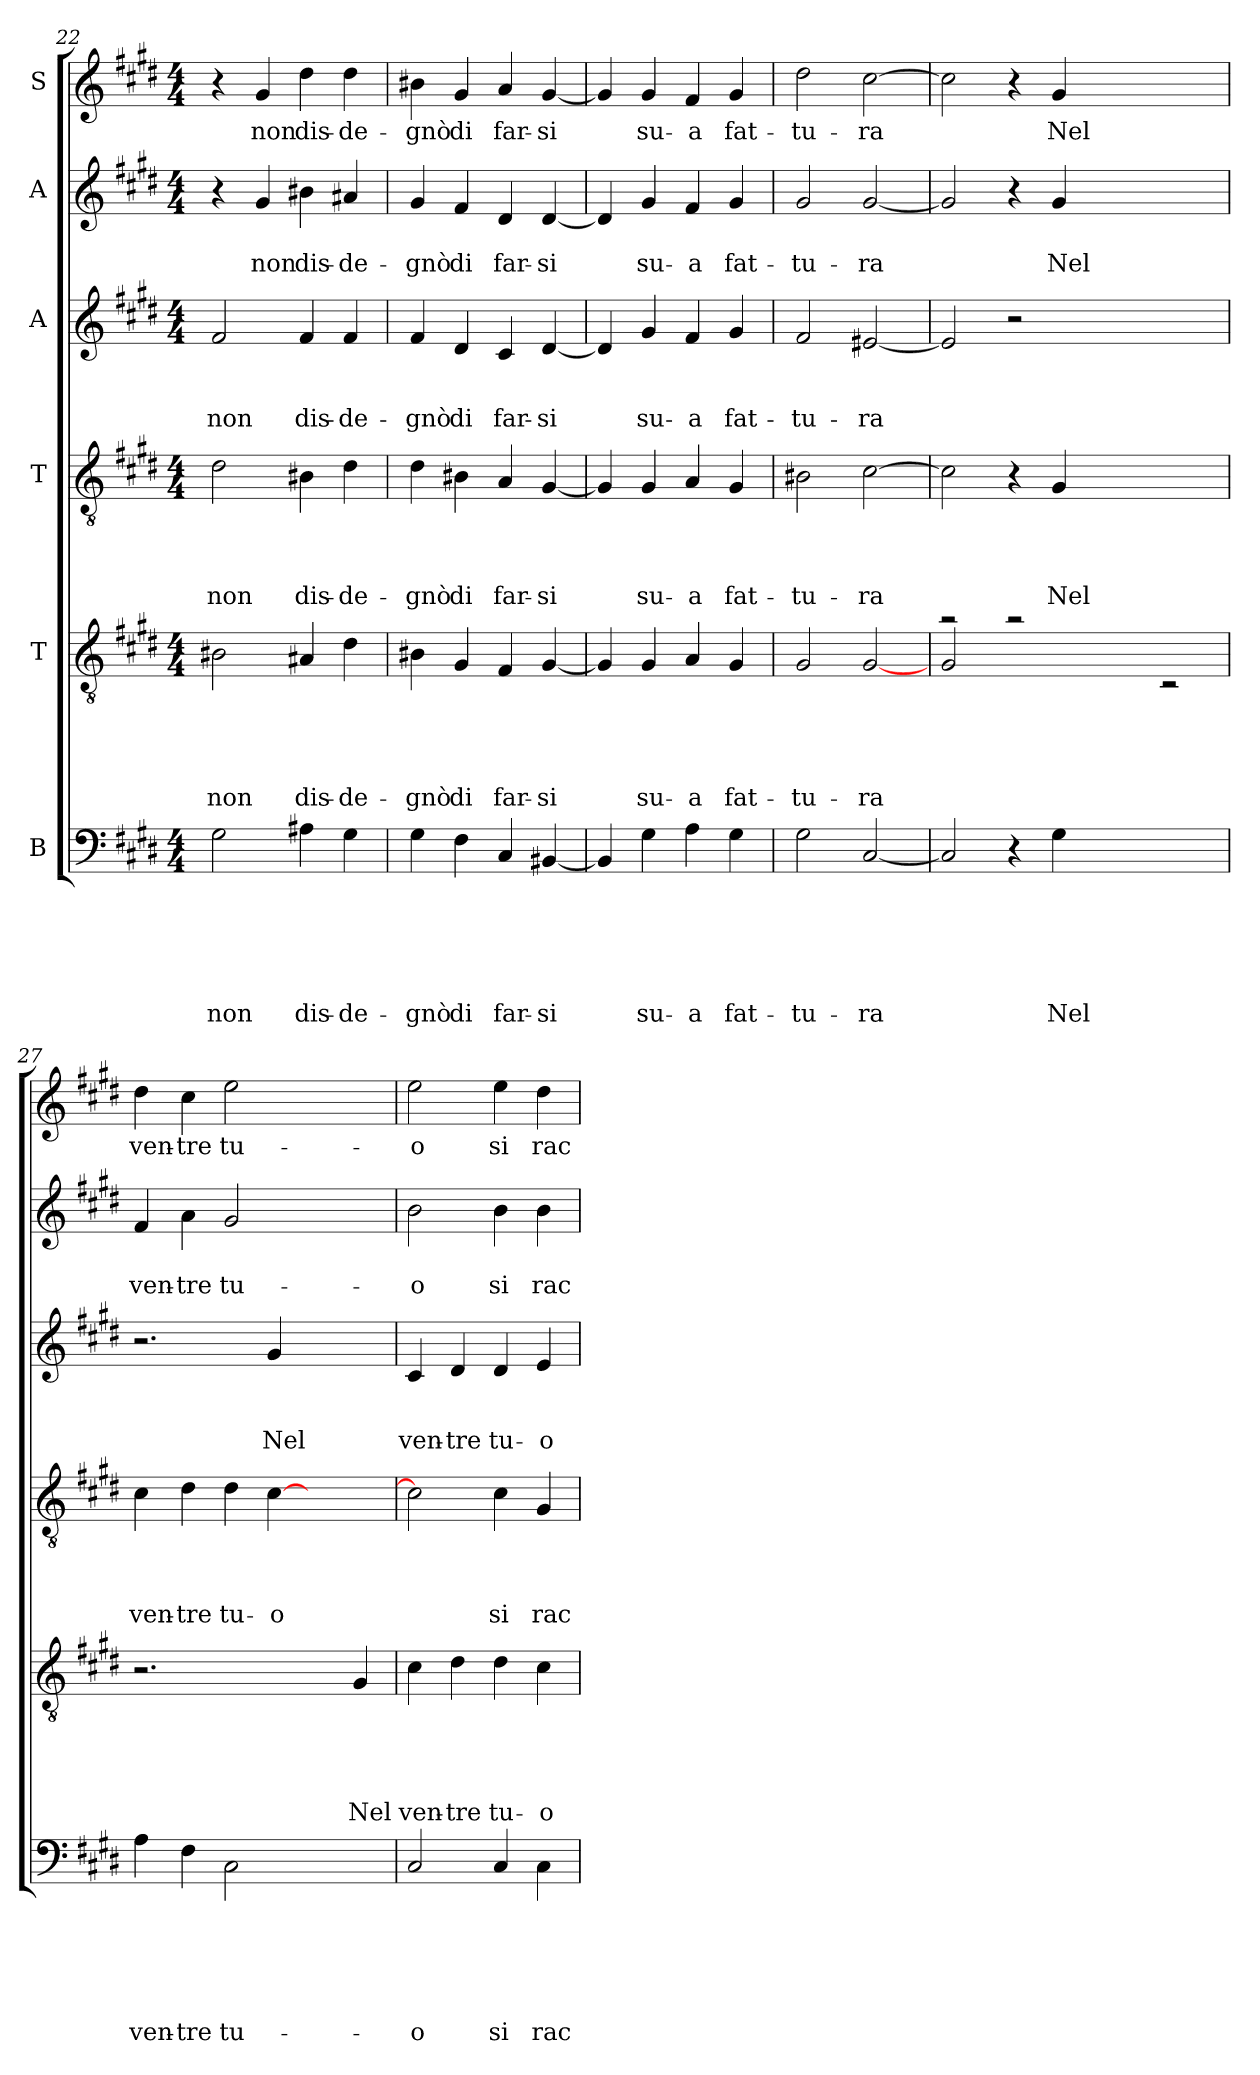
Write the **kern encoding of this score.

**kern	**text	**text	**text	**text	**text	**text	**kern	**text	**text	**text	**text	**text	**kern	**text	**text	**text	**text	**kern	**text	**text	**text	**kern	**text	**text	**kern	**text
*part6	*part6	*part6	*part6	*part6	*part6	*part6	*part5	*part5	*part5	*part5	*part5	*part5	*part4	*part4	*part4	*part4	*part4	*part3	*part3	*part3	*part3	*part2	*part2	*part2	*part1	*part1
*staff6	*staff6	*staff6	*staff6	*staff6	*staff6	*staff6	*staff5	*staff5	*staff5	*staff5	*staff5	*staff5	*staff4	*staff4	*staff4	*staff4	*staff4	*staff3	*staff3	*staff3	*staff3	*staff2	*staff2	*staff2	*staff1	*staff1
*I"B	*	*	*	*	*	*	*I"T	*	*	*	*	*	*I"T	*	*	*	*	*I"A	*	*	*	*I"A	*	*	*I"S	*
*clefF4	*	*	*	*	*	*	*clefGv2	*	*	*	*	*	*clefGv2	*	*	*	*	*clefG2	*	*	*	*clefG2	*	*	*clefG2	*
*k[f#c#g#d#]	*	*	*	*	*	*	*k[f#c#g#d#]	*	*	*	*	*	*k[f#c#g#d#]	*	*	*	*	*k[f#c#g#d#]	*	*	*	*k[f#c#g#d#]	*	*	*k[f#c#g#d#]	*
*E:	*	*	*	*	*	*	*E:	*	*	*	*	*	*E:	*	*	*	*	*E:	*	*	*	*E:	*	*	*E:	*
*M4/4	*	*	*	*	*	*	*M4/4	*	*	*	*	*	*M4/4	*	*	*	*	*M4/4	*	*	*	*M4/4	*	*	*M4/4	*
=22	=22	=22	=22	=22	=22	=22	=22	=22	=22	=22	=22	=22	=22	=22	=22	=22	=22	=22	=22	=22	=22	=22	=22	=22	=22	=22
!	!	!	!	!	!	!LO:LY:b	!	!	!	!	!	!LO:LY:b	!	!	!	!	!LO:LY:b	!	!	!	!LO:LY:b	!	!	!	!	!
2G#\	.	.	.	.	.	non	2B#X\	.	.	.	.	non	2d#\	.	.	.	non	2f#/	.	.	non	4r	.	.	4r	.
!	!	!	!	!	!	!	!	!	!	!	!	!	!	!	!	!	!	!	!	!	!	!	!	!LO:LY:b	!	!LO:LY:b
.	.	.	.	.	.	.	.	.	.	.	.	.	.	.	.	.	.	.	.	.	.	4g#/	.	non	4g#/	non
!	!	!	!	!	!	!LO:LY:b	!	!	!	!	!	!LO:LY:b	!	!	!	!	!LO:LY:b	!	!	!	!LO:LY:b	!	!	!LO:LY:b	!	!LO:LY:b
4A#X\	.	.	.	.	.	dis-	4A#X/	.	.	.	.	dis-	4B#X\	.	.	.	dis-	4f#/	.	.	dis-	4b#X\	.	dis-	4dd#\	dis-
!	!	!	!	!	!	!LO:LY:b	!	!	!	!	!	!LO:LY:b	!	!	!	!	!LO:LY:b	!	!	!	!LO:LY:b	!	!	!LO:LY:b	!	!LO:LY:b
4G#\	.	.	.	.	.	-de-	4d#\	.	.	.	.	-de-	4d#\	.	.	.	-de-	4f#/	.	.	-de-	4a#X/	.	-de-	4dd#\	-de-
=23	=23	=23	=23	=23	=23	=23	=23	=23	=23	=23	=23	=23	=23	=23	=23	=23	=23	=23	=23	=23	=23	=23	=23	=23	=23	=23
!	!	!	!	!	!	!LO:LY:b	!	!	!	!	!	!LO:LY:b	!	!	!	!	!LO:LY:b	!	!	!	!LO:LY:b	!	!	!LO:LY:b	!	!LO:LY:b
4G#\	.	.	.	.	.	-gnò	4B#X\	.	.	.	.	-gnò	4d#\	.	.	.	-gnò	4f#/	.	.	-gnò	4g#/	.	-gnò	4b#X\	-gnò
!	!	!	!	!	!	!LO:LY:b:rj	!	!	!	!	!	!LO:LY:b:rj	!	!	!	!	!LO:LY:b:rj	!	!	!	!LO:LY:b:rj	!	!	!LO:LY:b:rj	!	!LO:LY:b:rj
4F#\	.	.	.	.	.	di	4G#/	.	.	.	.	di	4B#X\	.	.	.	di	4d#/	.	.	di	4f#/	.	di	4g#/	di
!	!	!	!	!	!	!LO:LY:b	!	!	!	!	!	!LO:LY:b	!	!	!	!	!LO:LY:b	!	!	!	!LO:LY:b	!	!	!LO:LY:b	!	!LO:LY:b
4C#/	.	.	.	.	.	far-	4F#/	.	.	.	.	far-	4A/	.	.	.	far-	4c#/	.	.	far-	4d#/	.	far-	4a/	far-
!	!	!	!	!	!	!LO:LY:b	!	!	!	!	!	!LO:LY:b	!	!	!	!	!LO:LY:b	!	!	!	!LO:LY:b	!	!	!LO:LY:b	!	!LO:LY:b
[<4BB#X/	.	.	.	.	.	-si	[<4G#/	.	.	.	.	-si	[<4G#/	.	.	.	-si	[<4d#/	.	.	-si	[<4d#/	.	-si	[<4g#/	-si
=24	=24	=24	=24	=24	=24	=24	=24	=24	=24	=24	=24	=24	=24	=24	=24	=24	=24	=24	=24	=24	=24	=24	=24	=24	=24	=24
4BB#/]	.	.	.	.	.	.	4G#/]	.	.	.	.	.	4G#/]	.	.	.	.	4d#/]	.	.	.	4d#/]	.	.	4g#/]	.
!	!	!	!	!	!	!LO:LY:b	!	!	!	!	!	!LO:LY:b	!	!	!	!	!LO:LY:b	!	!	!	!LO:LY:b	!	!	!LO:LY:b	!	!LO:LY:b
4G#\	.	.	.	.	.	su-	4G#/	.	.	.	.	su-	4G#/	.	.	.	su-	4g#/	.	.	su-	4g#/	.	su-	4g#/	su-
!	!	!	!	!	!	!LO:LY:b:rj	!	!	!	!	!	!LO:LY:b:rj	!	!	!	!	!LO:LY:b:rj	!	!	!	!LO:LY:b:rj	!	!	!LO:LY:b:rj	!	!LO:LY:b:rj
4A\	.	.	.	.	.	-a	4A/	.	.	.	.	-a	4A/	.	.	.	-a	4f#/	.	.	-a	4f#/	.	-a	4f#/	-a
!	!	!	!	!	!	!LO:LY:b	!	!	!	!	!	!LO:LY:b	!	!	!	!	!LO:LY:b	!	!	!	!LO:LY:b	!	!	!LO:LY:b	!	!LO:LY:b
4G#\	.	.	.	.	.	fat-	4G#/	.	.	.	.	fat-	4G#/	.	.	.	fat-	4g#/	.	.	fat-	4g#/	.	fat-	4g#/	fat-
=25	=25	=25	=25	=25	=25	=25	=25	=25	=25	=25	=25	=25	=25	=25	=25	=25	=25	=25	=25	=25	=25	=25	=25	=25	=25	=25
!	!	!	!	!	!	!LO:LY:b	!	!	!	!	!	!LO:LY:b	!	!	!	!	!LO:LY:b	!	!	!	!LO:LY:b	!	!	!LO:LY:b	!	!LO:LY:b
2G#\	.	.	.	.	.	-tu-	2G#/	.	.	.	.	-tu-	2B#X\	.	.	.	-tu-	2f#/	.	.	-tu-	2g#/	.	-tu-	2dd#\	-tu-
!	!	!	!	!	!	!LO:LY:b	!	!	!	!	!	!LO:LY:b	!	!	!	!	!LO:LY:b	!	!	!	!LO:LY:b	!	!	!LO:LY:b	!	!LO:LY:b
[<2C#/	.	.	.	.	.	-ra	[<2G#/	.	.	.	.	-ra	[<2c#\	.	.	.	-ra	[<2e#X/	.	.	-ra	[<2g#/	.	-ra	[<2cc#\	-ra
!!LO:LB:g=z
=26	=26	=26	=26	=26	=26	=26	=26	=26	=26	=26	=26	=26	=26	=26	=26	=26	=26	=26	=26	=26	=26	=26	=26	=26	=26	=26
*	*	*	*	*	*	*	*^	*	*	*	*	*	*	*	*	*	*	*	*	*	*	*	*	*	*	*
2C#/]	.	.	.	.	.	.	2ra	2G#/	.	.	.	.	.	2c#\]	.	.	.	.	2e#/]	.	.	.	2g#/]	.	.	2cc#\]	.
4r	.	.	.	.	.	.	2ra	2ryy	.	.	.	.	.	4r	.	.	.	.	2r	.	.	.	4r	.	.	4r	.
!	!	!	!	!	!	!LO:LY:b	!	!	!	!	!	!	!	!	!	!	!	!LO:LY:b	!	!	!	!	!	!	!LO:LY:b	!	!LO:LY:b
4G#\	.	.	.	.	.	Nel	.	.	.	.	.	.	.	4G#/	.	.	.	Nel	.	.	.	.	4g#/	.	Nel	4g#/	Nel
1ryy	.	.	.	.	.	.	1ryy	2ryy	.	.	.	.	.	1ryy	.	.	.	.	1ryy	.	.	.	1ryy	.	.	1ryy	.
.	.	.	.	.	.	.	.	2rC	.	.	.	.	.	.	.	.	.	.	.	.	.	.	.	.	.	.	.
=27	=27	=27	=27	=27	=27	=27	=27	=27	=27	=27	=27	=27	=27	=27	=27	=27	=27	=27	=27	=27	=27	=27	=27	=27	=27	=27	=27
!	!	!	!	!	!	!LO:LY:b	!	!	!	!	!	!	!	!	!	!	!	!LO:LY:b	!	!	!	!	!	!	!LO:LY:b	!	!LO:LY:b
*	*	*	*	*	*	*	*v	*v	*	*	*	*	*	*	*	*	*	*	*	*	*	*	*	*	*	*	*
4A\	.	.	.	.	.	ven-	2.r	.	.	.	.	.	4c#\	.	.	.	ven-	2.r	.	.	.	4f#/	.	ven-	4dd#\	ven-
!	!	!	!	!	!	!LO:LY:b	!	!	!	!	!	!	!	!	!	!	!LO:LY:b	!	!	!	!	!	!	!LO:LY:b	!	!LO:LY:b
4F#\	.	.	.	.	.	-tre	.	.	.	.	.	.	4d#\	.	.	.	-tre	.	.	.	.	4a\	.	-tre	4cc#\	-tre
!	!	!	!	!	!	!LO:LY:b	!	!	!	!	!	!	!	!	!	!	!LO:LY:b	!	!	!	!	!	!	!LO:LY:b	!	!LO:LY:b
2C#\	.	.	.	.	.	tu-	.	.	.	.	.	.	4d#\	.	.	.	tu-	.	.	.	.	2g#/	.	tu-	2ee\	tu-
!	!	!	!	!	!	!	!	!	!	!	!	!	!	!	!	!	!LO:LY:b:rj	!	!	!	!LO:LY:b	!	!	!	!	!
.	.	.	.	.	.	.	2ryy	.	.	.	.	.	[>4c#\	.	.	.	-o	4g#/	.	.	Nel	.	.	.	.	.
2ryy	.	.	.	.	.	.	.	.	.	.	.	.	2ryy	.	.	.	.	2ryy	.	.	.	2ryy	.	.	2ryy	.
!	!	!	!	!	!	!	!	!	!	!	!	!LO:LY:b	!	!	!	!	!	!	!	!	!	!	!	!	!	!
.	.	.	.	.	.	.	4G#/	.	.	.	.	Nel	.	.	.	.	.	.	.	.	.	.	.	.	.	.
=28	=28	=28	=28	=28	=28	=28	=28	=28	=28	=28	=28	=28	=28	=28	=28	=28	=28	=28	=28	=28	=28	=28	=28	=28	=28	=28
!	!	!	!	!	!	!LO:LY:b:rj	!	!	!	!	!	!LO:LY:b	!	!	!	!	!	!	!	!	!LO:LY:b	!	!	!LO:LY:b:rj	!	!LO:LY:b:rj
2C#/	.	.	.	.	.	-o	4c#\	.	.	.	.	ven-	2c#\]	.	.	.	.	4c#/	.	.	ven-	2b\	.	-o	2ee\	-o
!	!	!	!	!	!	!	!	!	!	!	!	!LO:LY:b	!	!	!	!	!	!	!	!	!LO:LY:b	!	!	!	!	!
.	.	.	.	.	.	.	4d#\	.	.	.	.	-tre	.	.	.	.	.	4d#/	.	.	-tre	.	.	.	.	.
!	!	!	!	!	!	!LO:LY:b:rj	!	!	!	!	!	!LO:LY:b	!	!	!	!	!LO:LY:b:rj	!	!	!	!LO:LY:b	!	!	!LO:LY:b:rj	!	!LO:LY:b:rj
4C#/	.	.	.	.	.	si	4d#\	.	.	.	.	tu-	4c#\	.	.	.	si	4d#/	.	.	tu-	4b\	.	si	4ee\	si
!	!	!	!	!	!	!LO:LY:b	!	!	!	!	!	!LO:LY:b:rj	!	!	!	!	!LO:LY:b	!	!	!	!LO:LY:b:rj	!	!	!LO:LY:b	!	!LO:LY:b
4C#\	.	.	.	.	.	rac-	4c#\	.	.	.	.	-o	4G#/	.	.	.	rac-	4e/	.	.	-o	4b\	.	rac-	4dd#\	rac-
=	=	=	=	=	=	=	=	=	=	=	=	=	=	=	=	=	=	=	=	=	=	=	=	=	=	=
*-	*-	*-	*-	*-	*-	*-	*-	*-	*-	*-	*-	*-	*-	*-	*-	*-	*-	*-	*-	*-	*-	*-	*-	*-	*-	*-
